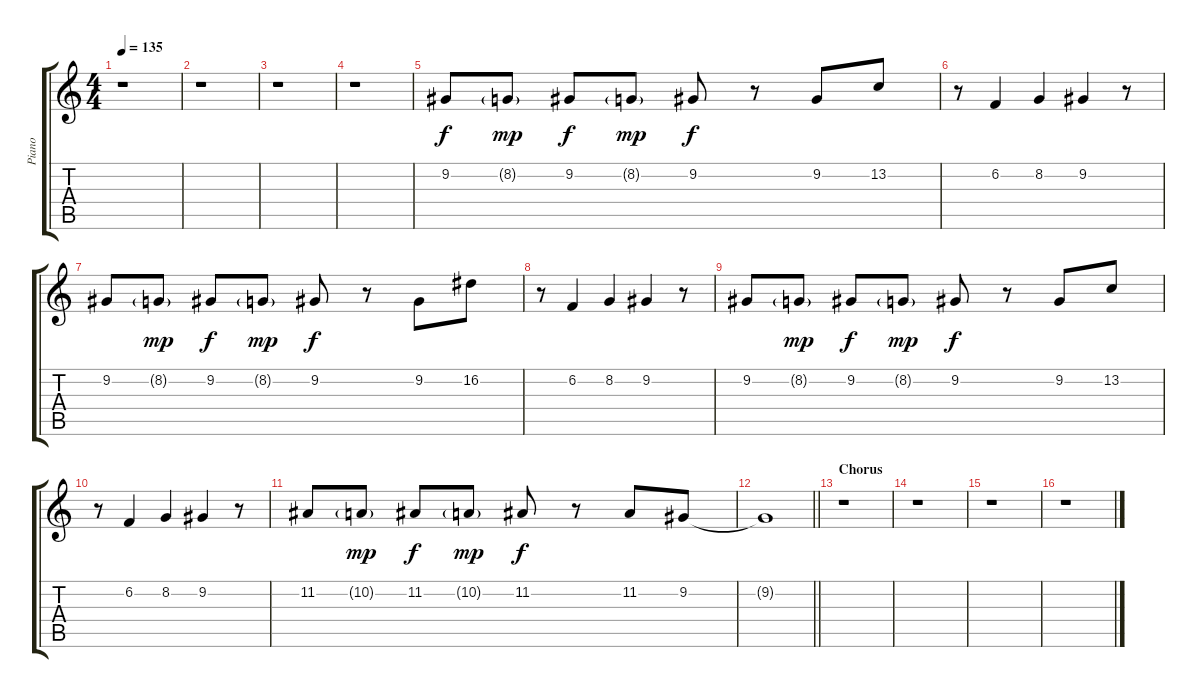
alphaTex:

\track ("Piano" "Piano") {instrument electricgrandpiano}
\staff {score tabs}
\tuning (E4 B3 G3 D3 A2 E2) {hide}
\ts (4 4)
\tempo 135
\clef g2
\ks c
r.1{dy f} |
r.1 |
r.1 |
r.1 |
9.2.8 8.2{g}.8{dy mp} 9.2.8{dy f} 8.2{g}.8{dy mp} 9.2.8{dy f} r.8 9.2.8 13.2.8 |
r.8 6.2.4 8.2.4 9.2.4 r.8 |
9.2.8 8.2{g}.8{dy mp} 9.2.8{dy f} 8.2{g}.8{dy mp} 9.2.8{dy f} r.8 9.2.8 16.2.8 |
r.8 6.2.4 8.2.4 9.2.4 r.8 |
9.2.8 8.2{g}.8{dy mp} 9.2.8{dy f} 8.2{g}.8{dy mp} 9.2.8{dy f} r.8 9.2.8 13.2.8 |
r.8 6.2.4 8.2.4 9.2.4 r.8 |
11.2.8 10.2{g}.8{dy mp} 11.2.8{dy f} 10.2{g}.8{dy mp} 11.2.8{dy f} r.8 11.2.8 9.2.8 |
\barLineRight lightlight
9.2{t}.1 |
\section ("" "Chorus")
r.1 |
r.1 |
r.1 |
r.1
